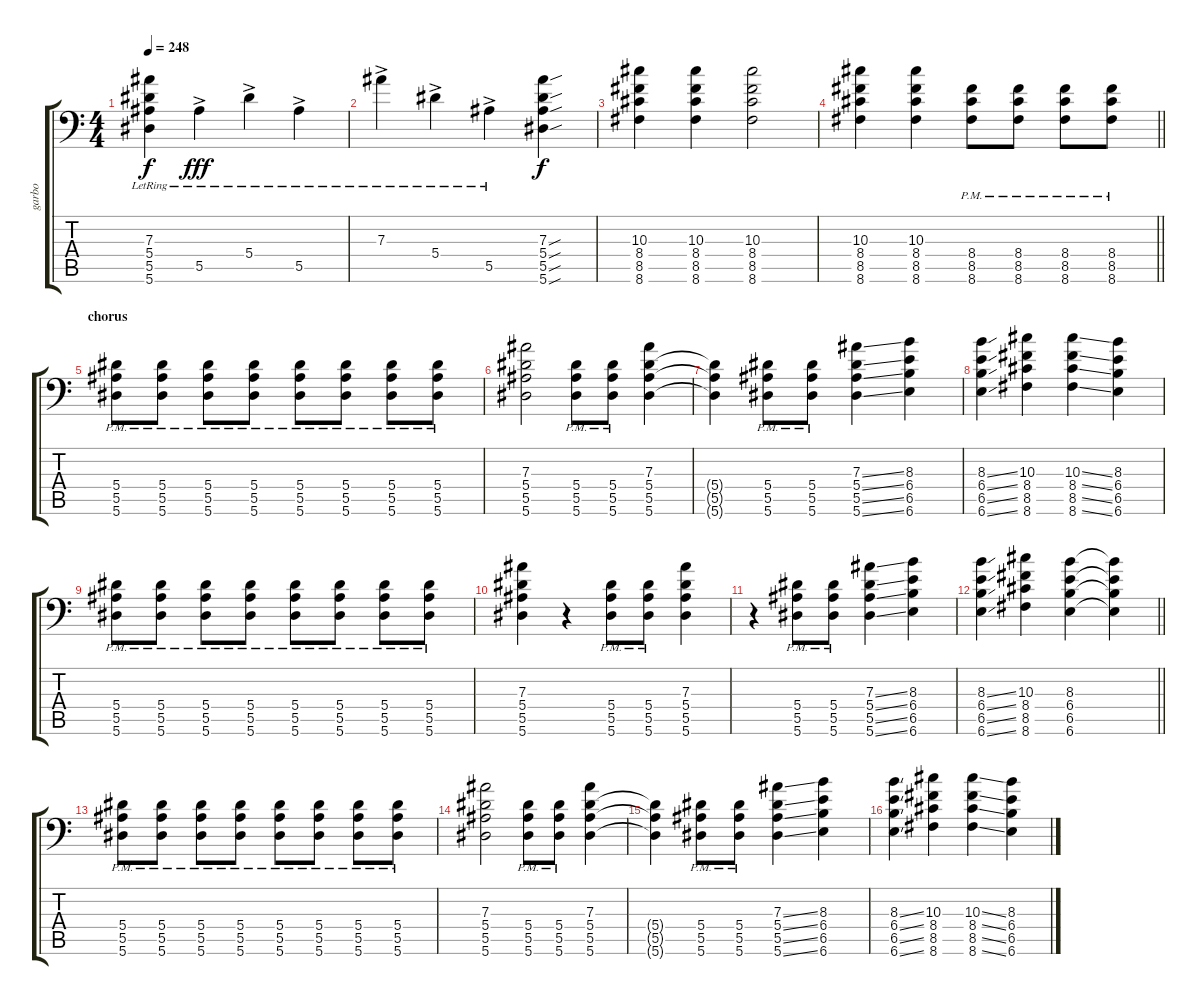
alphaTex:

\track ("garbo" "garbo") {instrument overdrivenguitar}
\staff {score tabs}
\tuning (C4 G3 Eb3 Bb2 F2 Bb1) {hide}
\ts (4 4)
\tempo 248
\clef f4
\ks c
(7.3{lr} 5.4{lr} 5.5{lr} 5.6{lr}).4{dy f} 5.5{ac lr}.4{dy fff} 5.4{ac lr}.4 5.5{ac lr}.4 |
7.3{ac lr}.4 5.4{ac lr}.4 5.5{ac lr}.4 (7.3{sou} 5.4{sou} 5.5{sou} 5.6{sou}).4{dy f} |
(10.3 8.4 8.5 8.6).4 (10.3 8.4 8.5 8.6).4 (10.3 8.4 8.5 8.6).2 |
\barLineRight lightlight
(10.3 8.4 8.5 8.6).4 (10.3 8.4 8.5 8.6).4 (8.4{pm} 8.5{pm} 8.6{pm}).8 (8.4{pm} 8.5{pm} 8.6{pm}).8 (8.4{pm} 8.5{pm} 8.6{pm}).8 (8.4{pm} 8.5{pm} 8.6{pm}).8 |
\section ("" "chorus")
(5.4{pm} 5.5{pm} 5.6{pm}).8 (5.4{pm} 5.5{pm} 5.6{pm}).8 (5.4{pm} 5.5{pm} 5.6{pm}).8 (5.4{pm} 5.5{pm} 5.6{pm}).8 (5.4{pm} 5.5{pm} 5.6{pm}).8 (5.4{pm} 5.5{pm} 5.6{pm}).8 (5.4{pm} 5.5{pm} 5.6{pm}).8 (5.4{pm} 5.5{pm} 5.6{pm}).8 |
(7.3 5.4 5.5 5.6).2 (5.4{pm} 5.5{pm} 5.6{pm}).8 (5.4{pm} 5.5{pm} 5.6{pm}).8 (7.3 5.4 5.5 5.6).4 |
(5.4{t} 5.5{t} 5.6{t}).4 (5.4{pm} 5.5{pm} 5.6{pm}).8 (5.4{pm} 5.5{pm} 5.6{pm}).8 (7.3{ss} 5.4{ss} 5.5{ss} 5.6{ss}).4 (8.3 6.4 6.5 6.6).4 |
(8.3{ss} 6.4{ss} 6.5{ss} 6.6{ss}).4 (10.3 8.4 8.5 8.6).4 (10.3{ss} 8.4{ss} 8.5{ss} 8.6{ss}).4 (8.3 6.4 6.5 6.6).4 |
(5.4{pm} 5.5{pm} 5.6{pm}).8 (5.4{pm} 5.5{pm} 5.6{pm}).8 (5.4{pm} 5.5{pm} 5.6{pm}).8 (5.4{pm} 5.5{pm} 5.6{pm}).8 (5.4{pm} 5.5{pm} 5.6{pm}).8 (5.4{pm} 5.5{pm} 5.6{pm}).8 (5.4{pm} 5.5{pm} 5.6{pm}).8 (5.4{pm} 5.5{pm} 5.6{pm}).8 |
(7.3 5.4 5.5 5.6).4 r.4 (5.4{pm} 5.5{pm} 5.6{pm}).8 (5.4{pm} 5.5{pm} 5.6{pm}).8 (7.3 5.4 5.5 5.6).4 |
r.4 (5.4{pm} 5.5{pm} 5.6{pm}).8 (5.4{pm} 5.5{pm} 5.6{pm}).8 (7.3{ss} 5.4{ss} 5.5{ss} 5.6{ss}).4 (8.3 6.4 6.5 6.6).4 |
\barLineRight lightlight
(8.3{ss} 6.4{ss} 6.5{ss} 6.6{ss}).4 (10.3 8.4 8.5 8.6).4 (8.3 6.4 6.5 6.6).4 (8.3{t} 6.4{t} 6.5{t} 6.6{t}).4 |
(5.4{pm} 5.5{pm} 5.6{pm}).8 (5.4{pm} 5.5{pm} 5.6{pm}).8 (5.4{pm} 5.5{pm} 5.6{pm}).8 (5.4{pm} 5.5{pm} 5.6{pm}).8 (5.4{pm} 5.5{pm} 5.6{pm}).8 (5.4{pm} 5.5{pm} 5.6{pm}).8 (5.4{pm} 5.5{pm} 5.6{pm}).8 (5.4{pm} 5.5{pm} 5.6{pm}).8 |
(7.3 5.4 5.5 5.6).2 (5.4{pm} 5.5{pm} 5.6{pm}).8 (5.4{pm} 5.5{pm} 5.6{pm}).8 (7.3 5.4 5.5 5.6).4 |
(5.4{t} 5.5{t} 5.6{t}).4 (5.4{pm} 5.5{pm} 5.6{pm}).8 (5.4{pm} 5.5{pm} 5.6{pm}).8 (7.3{ss} 5.4{ss} 5.5{ss} 5.6{ss}).4 (8.3 6.4 6.5 6.6).4 |
(8.3{ss} 6.4{ss} 6.5{ss} 6.6{ss}).4 (10.3 8.4 8.5 8.6).4 (10.3{ss} 8.4{ss} 8.5{ss} 8.6{ss}).4 (8.3 6.4 6.5 6.6).4
